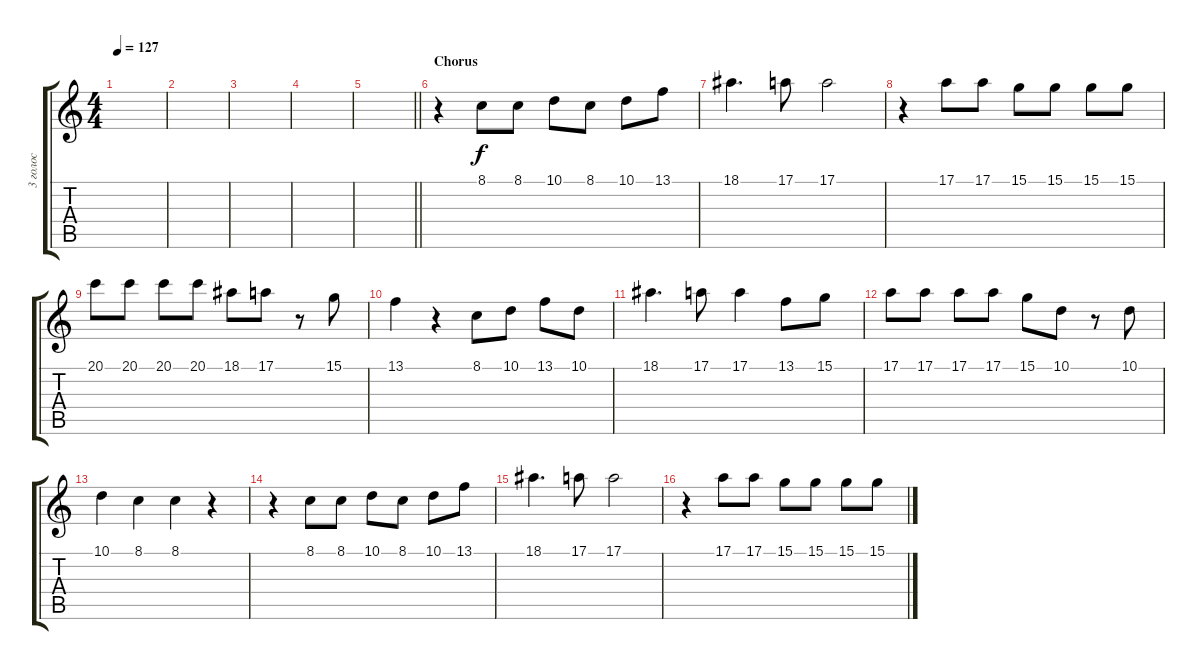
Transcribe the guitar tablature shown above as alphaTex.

\track ("3 голос" "3 голос") {instrument cello}
\staff {score tabs}
\tuning (E4 B3 G3 D3 A2 E2) {hide}
\ts (4 4)
\tempo 127
\clef g2
\ks c
|
|
|
|
\barLineRight lightlight
|
\section ("" "Chorus")
r.4 8.1.8 8.1.8 10.1.8 8.1.8 10.1.8 13.1.8 |
18.1.4{d} 17.1.8 17.1.2 |
r.4 17.1.8 17.1.8 15.1.8 15.1.8 15.1.8 15.1.8 |
20.1.8 20.1.8 20.1.8 20.1.8 18.1.8 17.1.8 r.8 15.1.8 |
13.1.4 r.4 8.1.8 10.1.8 13.1.8 10.1.8 |
18.1.4{d} 17.1.8 17.1.4 13.1.8 15.1.8 |
17.1.8 17.1.8 17.1.8 17.1.8 15.1.8 10.1.8 r.8 10.1.8 |
10.1.4 8.1.4 8.1.4 r.4 |
r.4 8.1.8 8.1.8 10.1.8 8.1.8 10.1.8 13.1.8 |
18.1.4{d} 17.1.8 17.1.2 |
r.4 17.1.8 17.1.8 15.1.8 15.1.8 15.1.8 15.1.8
